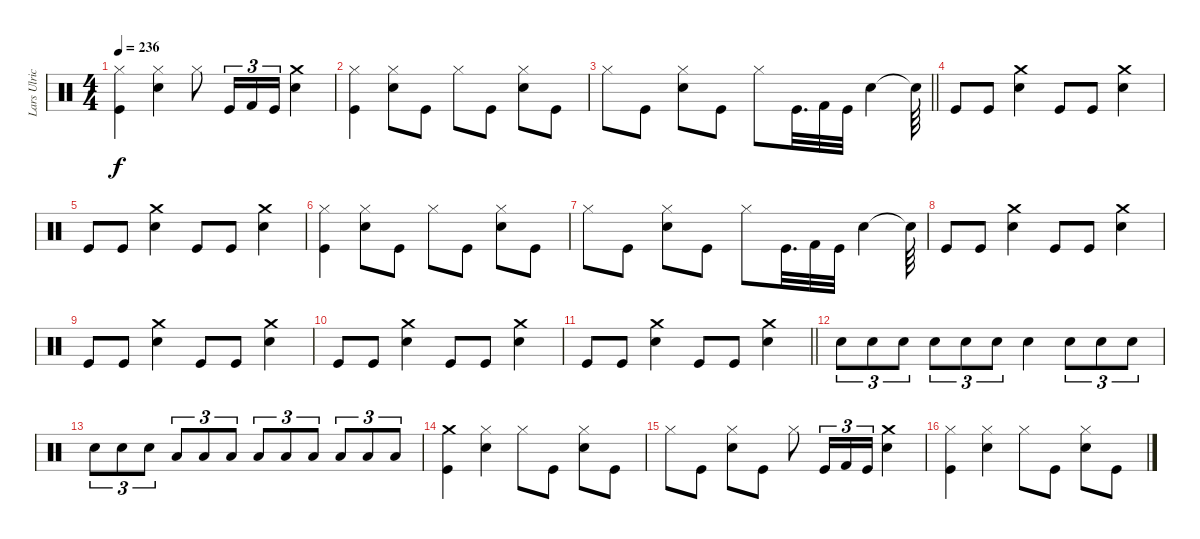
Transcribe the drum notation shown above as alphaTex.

\track ("Lars Ulrich" "Lars Ulric") {instrument percussion}
\staff {score}
\articulation defaults
\ts (4 4)
\tempo 236
\clef neutral
\ks c
("Hi-Hat (closed)" "Kick (hit)").4{dy f} ("Snare (hit) 2" "Hi-Hat (closed)").4 "Hi-Hat (closed)".8 "Kick (hit)".16{tu (3 2)} "Kick (hit) 2".16{tu (3 2)} "Kick (hit)".16{tu (3 2)} ("Crash medium (hit)" "Snare (hit) 2").4 |
("Hi-Hat (closed)" "Kick (hit)").4 ("Hi-Hat (closed)" "Snare (hit) 2").8 "Kick (hit)".8 "Hi-Hat (closed)".8 "Kick (hit)".8 ("Snare (hit) 2" "Hi-Hat (closed)").8 "Kick (hit)".8 |
\barLineRight lightlight "Hi-Hat (closed)".8 "Kick (hit)".8
("Snare (hit) 2" "Hi-Hat (closed)").8 "Kick (hit)".8 "Hi-Hat (closed)".8 "Kick (hit)".32{d} "Kick (hit) 2".32 "Kick (hit)".32 "Snare (hit) 2".4 "Snare (hit)"{t}.64 |
"Kick (hit)".8 "Kick (hit)".8 ("Crash medium (hit)" "Snare (hit) 2").4 "Kick (hit)".8 "Kick (hit)".8 ("Snare (hit) 2" "Crash medium (hit)").4 |
"Kick (hit)".8 "Kick (hit)".8 ("Snare (hit) 2" "Crash medium (hit)").4 "Kick (hit)".8 "Kick (hit)".8 ("Snare (hit) 2" "Crash medium (hit)").4 |
("Hi-Hat (closed)" "Kick (hit)").4 ("Snare (hit) 2" "Hi-Hat (closed)").8 "Kick (hit)".8 "Hi-Hat (closed)".8 "Kick (hit)".8 ("Snare (hit) 2" "Hi-Hat (closed)").8 "Kick (hit)".8 |
"Hi-Hat (closed)".8 "Kick (hit)".8 ("Snare (hit) 2" "Hi-Hat (closed)").8 "Kick (hit)".8 "Hi-Hat (closed)".8 "Kick (hit)".32{d} "Kick (hit) 2".32 "Kick (hit)".32 "Snare (hit) 2".4 "Snare (hit)"{t}.64 |
"Kick (hit)".8 "Kick (hit)".8 ("Crash medium (hit)" "Snare (hit) 2").4 "Kick (hit)".8 "Kick (hit)".8 ("Snare (hit) 2" "Crash medium (hit)").4 |
"Kick (hit)".8 "Kick (hit)".8 ("Snare (hit) 2" "Crash medium (hit)").4 "Kick (hit)".8 "Kick (hit)".8 ("Snare (hit) 2" "Crash medium (hit)").4 |
"Kick (hit)".8 "Kick (hit)".8 ("Crash medium (hit)" "Snare (hit) 2").4 "Kick (hit)".8 "Kick (hit)".8 ("Snare (hit) 2" "Crash medium (hit)").4 |
\barLineRight lightlight "Kick (hit)".8 "Kick (hit)".8
("Snare (hit) 2" "Crash medium (hit)").4 "Kick (hit)".8 "Kick (hit)".8 ("Snare (hit) 2" "Crash medium (hit)").4 |
"Snare (hit) 2".8{tu (3 2)} "Snare (hit) 2".8{tu (3 2)} "Snare (hit) 2".8{tu (3 2)} "Snare (hit) 2".8{tu (3 2)} "Snare (hit) 2".8{tu (3 2)} "Snare (hit) 2".8{tu (3 2)} "Snare (hit) 2".4 "Snare (hit) 2".8{tu (3 2)} "Snare (hit) 2".8{tu (3 2)} "Snare (hit) 2".8{tu (3 2)} |
"Snare (hit) 2".8{tu (3 2)} "Snare (hit) 2".8{tu (3 2)} "Snare (hit) 2".8{tu (3 2)} "Low Tom (hit)".8{tu (3 2)} "Low Tom (hit)".8{tu (3 2)} "Low Tom (hit)".8{tu (3 2)} "Low Tom (hit)".8{tu (3 2)} "Low Tom (hit)".8{tu (3 2)} "Low Tom (hit)".8{tu (3 2)} "Low Tom (hit)".8{tu (3 2)} "Low Tom (hit)".8{tu (3 2)} "Low Tom (hit)".8{tu (3 2)} |
("Crash medium (hit)" "Kick (hit)").4 ("Hi-Hat (closed)" "Snare (hit) 2").4 "Hi-Hat (closed)".8 "Kick (hit)".8 ("Snare (hit) 2" "Hi-Hat (closed)").8 "Kick (hit)".8 |
"Hi-Hat (closed)".8 "Kick (hit)".8 ("Snare (hit) 2" "Hi-Hat (closed)").8 "Kick (hit)".8 "Hi-Hat (closed)".8 "Kick (hit)".16{tu (3 2)} "Kick (hit) 2".16{tu (3 2)} "Kick (hit)".16{tu (3 2)} ("Crash medium (hit)" "Snare (hit) 2").4 |
("Hi-Hat (closed)" "Kick (hit)").4 ("Snare (hit) 2" "Hi-Hat (closed)").4 "Hi-Hat (closed)".8 "Kick (hit)".8 ("Snare (hit) 2" "Hi-Hat (closed)").8 "Kick (hit)".8
